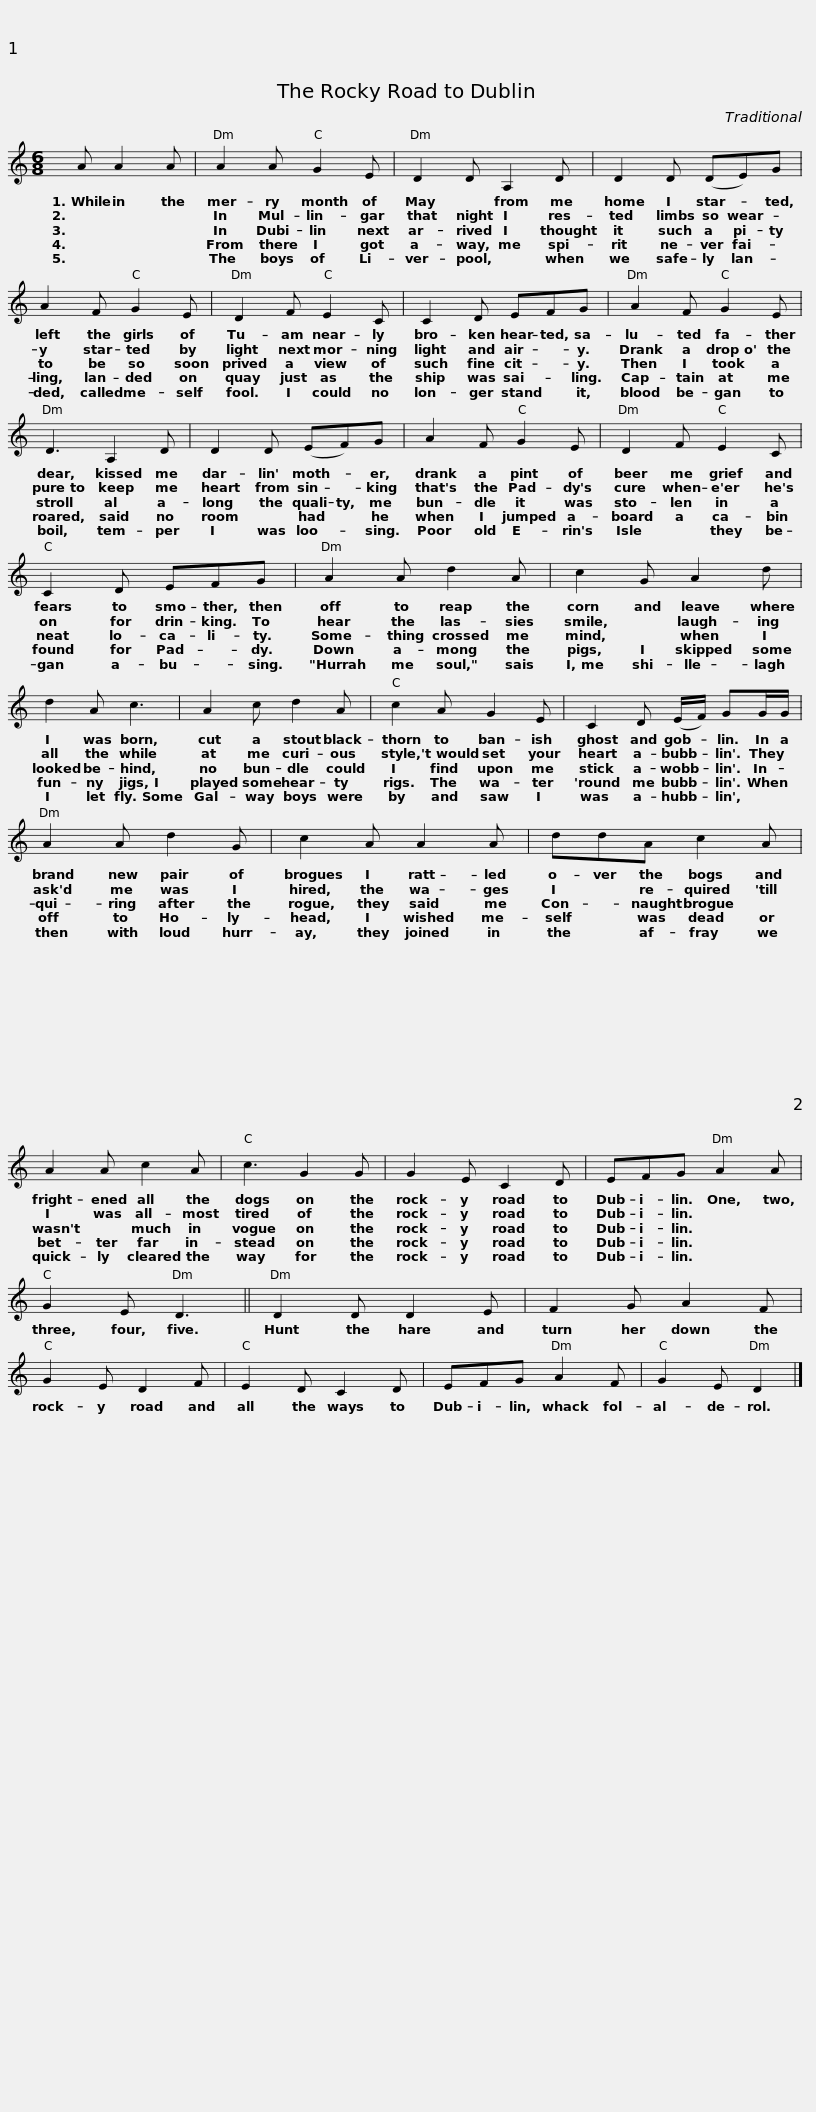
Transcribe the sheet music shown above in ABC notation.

X:1
L:1/8
M:6/8
I:linebreak $
K:C
V:1 treble
V:1
 A A2 A | A2 A G2 E | D2 D A,2 D | D2 D (DE)G |$ A2 F G2 E | %5
 D2 F E2 C | C2 D EFG | A2 F G2 E |$ D3 A,2 D | D2 D (EF)G | %10
 A2 F G2 E | D2 F E2 C |$ C2 D EFG | A2 A d2 A | c2 G A2 d | %15
 d2 A c3 |$ A2 c d2 A | c2 A G2 E | C2 D (E/F/) GG/G/ | A2 A d2 G |$ %20
 c2 A A2 A | ddA c2 A | A2 A c2 A | c3 G2 G |$ G2 E C2 D | %25
 EFG A2 A | G2 E D3 || D2 D D2 E | F2 G A2 F |$ G2 E D2 F | %30
 E2 D C2 D | EFG A2 F | G2 E D2 |] %33
